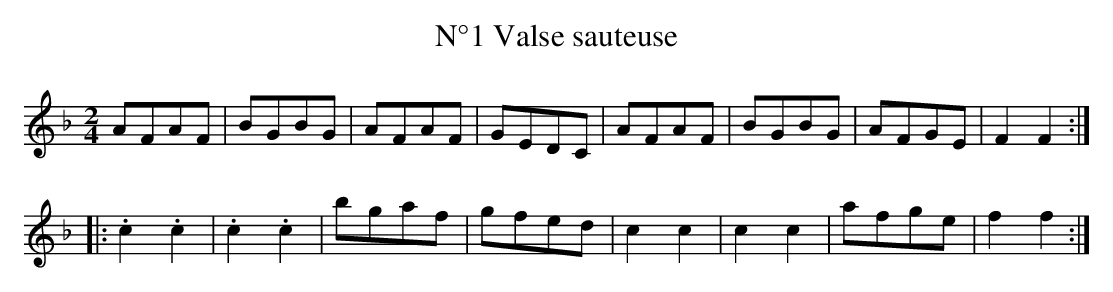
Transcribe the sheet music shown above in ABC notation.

X:1
T:N°1 Valse sauteuse
M:2/4
K:Fmaj
L:1/8
AFAF|BGBG|AFAF|GEDC|AFAF|BGBG|AFGE|F2 F2:|
|:.c2 .c2|.c2 .c2|bgaf|gfed|c2 c2|c2 c2|afge|f2 f2:|]
